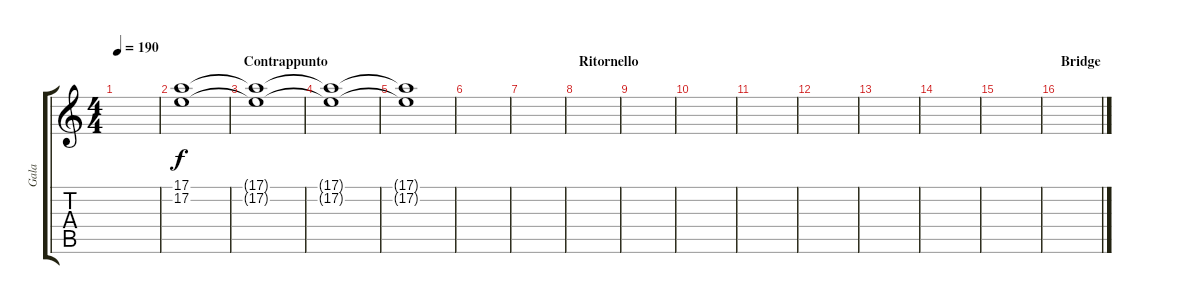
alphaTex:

\track ("Gala" "Gala") {instrument bagpipe}
\staff {score tabs}
\tuning (E4 B3 G3 D3 A2 E2) {hide}
\ts (4 4)
\tempo 190
\clef g2
\ks c
|
(17.1 17.2).1 |
\section ("" "Contrappunto")
(17.1{t} 17.2{t}).1 |
(17.1{t} 17.2{t}).1 |
(17.1{t} 17.2{t}).1 |
|
|
\section ("" "Ritornello")
|
|
|
|
|
|
|
|
\section ("" "Bridge")
